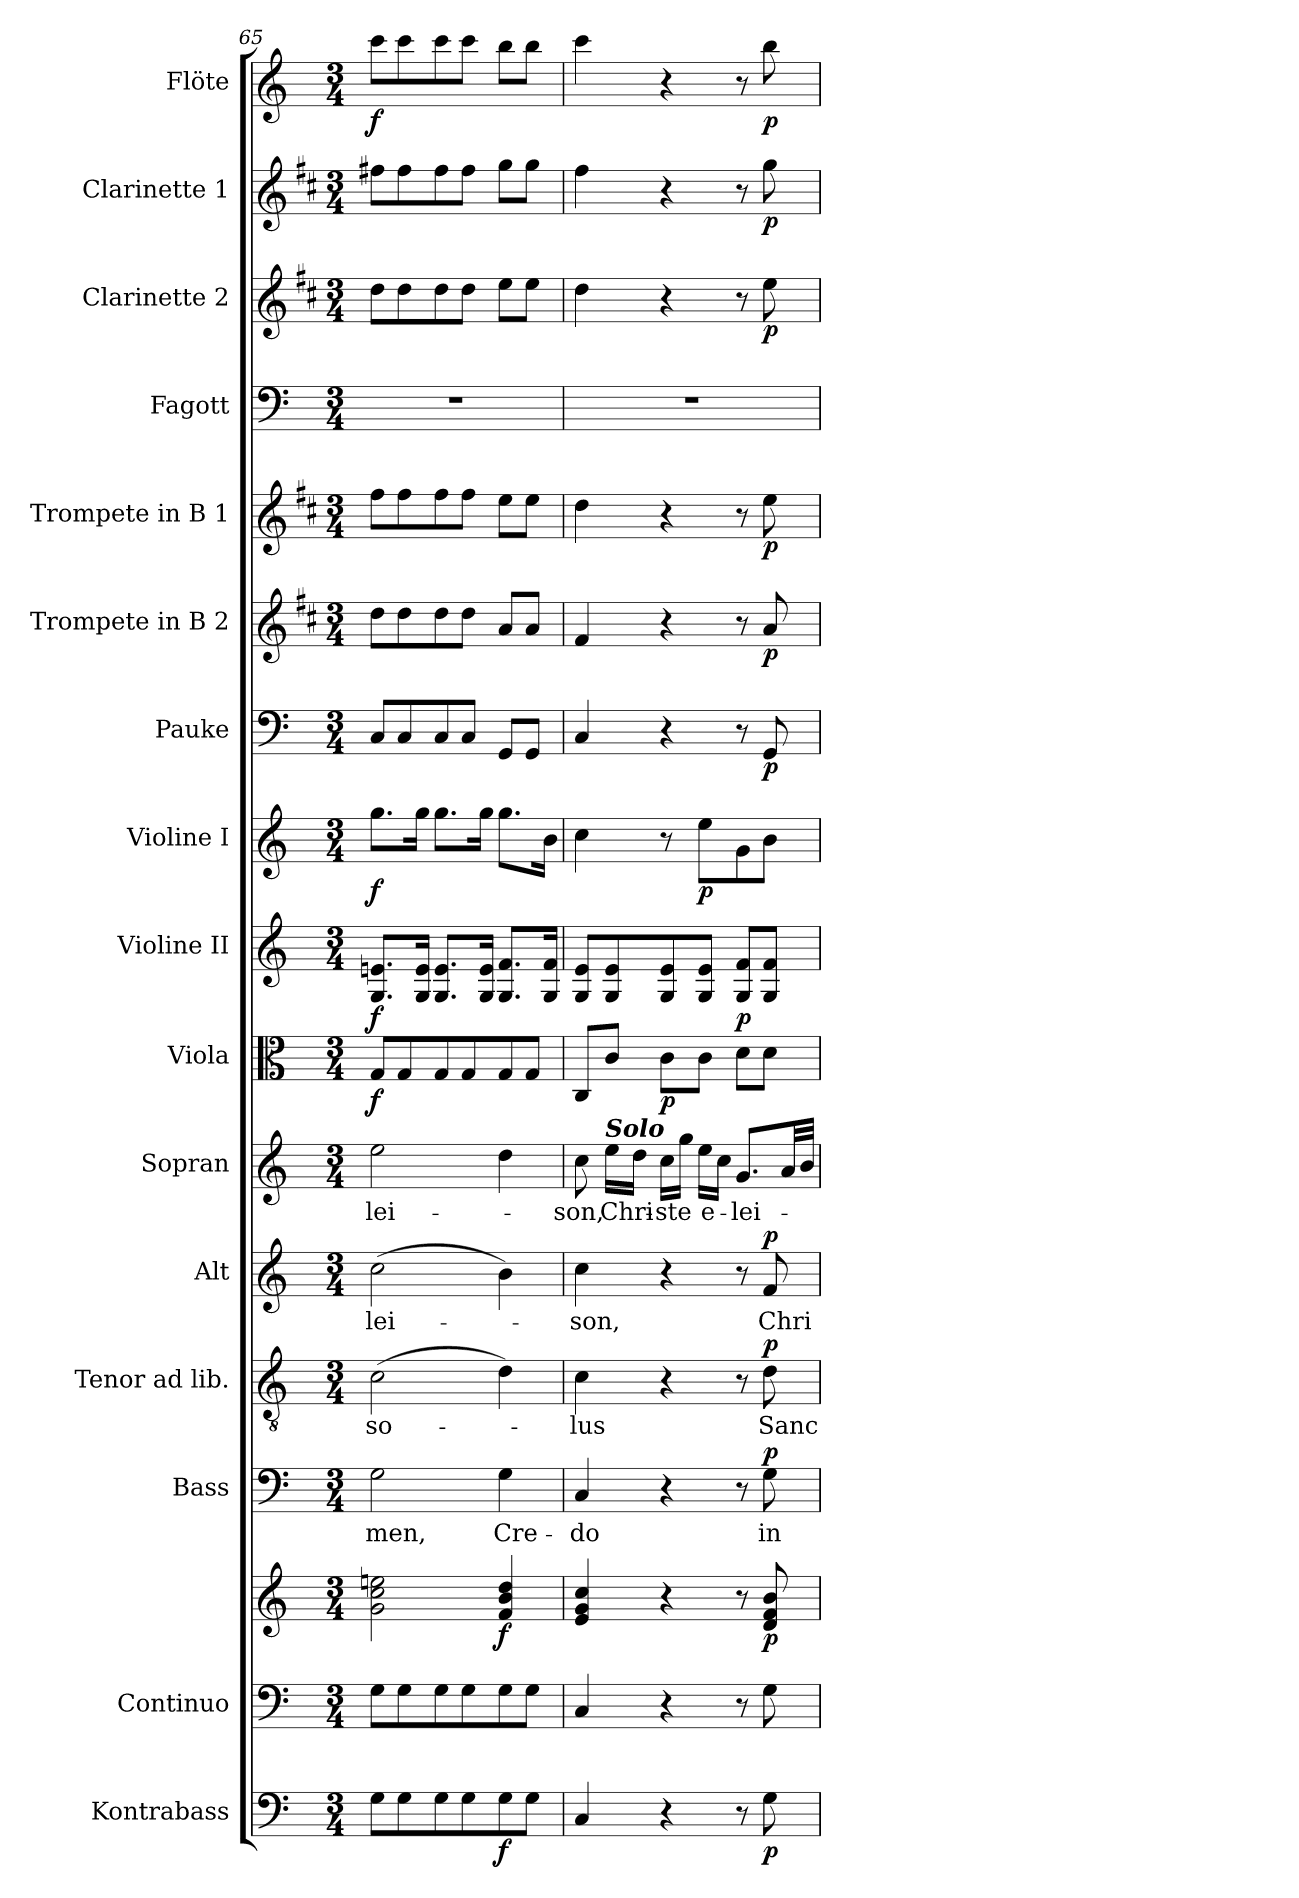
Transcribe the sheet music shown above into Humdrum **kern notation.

**kern	**dynam	**kern	**kern	**dynam	**kern	**text	**dynam	**kern	**text	**dynam	**kern	**text	**dynam	**kern	**text	**kern	**dynam	**kern	**dynam	**kern	**dynam	**kern	**dynam	**kern	**dynam	**kern	**dynam	**kern	**kern	**dynam	**kern	**dynam	**kern	**dynam
*part16	*part16	*part15	*part15	*part15	*part14	*part14	*part14	*part13	*part13	*part13	*part12	*part12	*part12	*part11	*part11	*part10	*part10	*part9	*part9	*part8	*part8	*part7	*part7	*part6	*part6	*part5	*part5	*part4	*part3	*part3	*part2	*part2	*part1	*part1
*staff17	*staff17	*staff16	*staff15	*staff15/16	*staff14	*staff14	*staff14	*staff13	*staff13	*staff13	*staff12	*staff12	*staff12	*staff11	*staff11	*staff10	*staff10	*staff9	*staff9	*staff8	*staff8	*staff7	*staff7	*staff6	*staff6	*staff5	*staff5	*staff4	*staff3	*staff3	*staff2	*staff2	*staff1	*staff1
*I"Kontrabass	*	*I"Continuo	*	*	*I"Bass	*	*	*I"Tenor ad lib.	*	*	*I"Alt	*	*	*I"Sopran	*	*I"Viola	*	*I"Violine II	*	*I"Violine I	*	*I"Pauke	*	*I"Trompete in B 2	*	*I"Trompete in B 1	*	*I"Fagott	*I"Clarinette 2	*	*I"Clarinette 1	*	*I"Flöte	*
*I'Kb.	*	*I'cont.	*	*	*I'B	*	*	*I'T	*	*	*I'A	*	*	*I'S	*	*I'Vla.	*	*I'Vl. II	*	*I'Vl. I	*	*I'Pk.	*	*	*	*	*	*I'Fg.	*I'Cl. 2	*	*I'Cl. 1	*	*I'Fl.	*
*clefF4	*	*clefF4	*clefG2	*	*clefF4	*	*	*clefGv2	*	*	*clefG2	*	*	*clefG2	*	*clefC3	*	*clefG2	*	*clefG2	*	*clefF4	*	*clefG2	*	*clefG2	*	*clefF4	*clefG2	*	*clefG2	*	*clefG2	*
*ITrd7c12	*	*	*	*	*	*	*	*	*	*	*	*	*	*	*	*	*	*	*	*	*	*	*	*ITrd1c2	*	*ITrd1c2	*	*	*ITrd1c2	*	*ITrd1c2	*	*	*
*k[]	*	*k[]	*k[]	*	*k[]	*	*	*k[]	*	*	*k[]	*	*	*k[]	*	*k[]	*	*k[]	*	*k[]	*	*k[]	*	*k[]	*	*k[]	*	*k[]	*k[]	*	*k[]	*	*k[]	*
*C:	*	*C:	*C:	*	*C:	*	*	*C:	*	*	*C:	*	*	*C:	*	*C:	*	*C:	*	*C:	*	*C:	*	*C:	*	*C:	*	*C:	*C:	*	*C:	*	*C:	*
*M3/4	*	*M3/4	*M3/4	*	*M3/4	*	*	*M3/4	*	*	*M3/4	*	*	*M3/4	*	*M3/4	*	*M3/4	*	*M3/4	*	*M3/4	*	*M3/4	*	*M3/4	*	*M3/4	*M3/4	*	*M3/4	*	*M3/4	*
=65	=65	=65	=65	=65	=65	=65	=65	=65	=65	=65	=65	=65	=65	=65	=65	=65	=65	=65	=65	=65	=65	=65	=65	=65	=65	=65	=65	=65	=65	=65	=65	=65	=65	=65
!	!	!	!	!	!	!LO:LY:b	!	!	!LO:LY:b	!	!	!LO:LY:b	!	!	!LO:LY:b	!	!LO:DY:b	!	!LO:DY:b	!	!LO:DY:b	!	!	!	!	!	!	!	!	!	!	!	!	!LO:DY:b
8GG\L	.	8G\L	2g\ 2cc\ 2een\	.	2G\	-men,	.	(>2c\	so-	.	(>2cc\	-lei-	.	2ee\	-lei-	8G/L	f	8.G/ 8.en/L	f	8.gg\L	f	8C/L	.	8cc\L	.	8ee\L	.	2.r	8cc\L	.	8een\L	.	8ccc\L	f
8GG\	.	8G\	.	.	.	.	.	.	.	.	.	.	.	.	.	8G/	.	.	.	.	.	8C/	.	8cc\	.	8ee\	.	.	8cc\	.	8ee\	.	8ccc\	.
.	.	.	.	.	.	.	.	.	.	.	.	.	.	.	.	.	.	16G/ 16e/Jk	.	16gg\Jk	.	.	.	.	.	.	.	.	.	.	.	.	.	.
8GG\	.	8G\	.	.	.	.	.	.	.	.	.	.	.	.	.	8G/	.	8.G/ 8.e/L	.	8.gg\L	.	8C/	.	8cc\	.	8ee\	.	.	8cc\	.	8ee\	.	8ccc\	.
8GG\	.	8G\	.	.	.	.	.	.	.	.	.	.	.	.	.	8G/	.	.	.	.	.	8C/J	.	8cc\J	.	8ee\J	.	.	8cc\J	.	8ee\J	.	8ccc\J	.
.	.	.	.	.	.	.	.	.	.	.	.	.	.	.	.	.	.	16G/ 16e/Jk	.	16gg\Jk	.	.	.	.	.	.	.	.	.	.	.	.	.	.
!	!LO:DY:b	!	!	!LO:DY:b	!	!LO:LY:b	!	!	!	!	!	!	!	!	!	!	!	!	!	!	!	!	!	!	!	!	!	!	!	!	!	!	!	!
8GG\	f	8G\	4f/ 4b/ 4dd/	f	4G\	Cre-	.	4d\)	.	.	4b\)	.	.	4dd\	.	8G/	.	8.G/ 8.f/L	.	8.gg\L	.	8GG/L	.	8g/L	.	8dd\L	.	.	8dd\L	.	8ff\L	.	8bb\L	.
8GG\J	.	8G\J	.	.	.	.	.	.	.	.	.	.	.	.	.	8G/J	.	.	.	.	.	8GG/J	.	8g/J	.	8dd\J	.	.	8dd\J	.	8ff\J	.	8bb\J	.
.	.	.	.	.	.	.	.	.	.	.	.	.	.	.	.	.	.	16G/ 16f/Jk	.	16b\Jk	.	.	.	.	.	.	.	.	.	.	.	.	.	.
=66	=66	=66	=66	=66	=66	=66	=66	=66	=66	=66	=66	=66	=66	=66	=66	=66	=66	=66	=66	=66	=66	=66	=66	=66	=66	=66	=66	=66	=66	=66	=66	=66	=66	=66
!	!	!	!	!	!	!LO:LY:b	!	!	!LO:LY:b	!	!	!LO:LY:b	!	!	!LO:LY:b	!	!	!	!	!	!	!	!	!	!	!	!	!	!	!	!	!	!	!
4CC/	.	4C/	4e/ 4g/ 4cc/	.	4C/	-do	.	4c\	-lus	.	4cc\	-son,	.	8cc\	-son,	8C/L	.	8G/ 8e/L	.	4cc\	.	4C/	.	4e/	.	4cc\	.	2.r	4cc\	.	4ee\	.	4ccc\	.
!	!	!	!	!	!	!	!	!	!	!	!	!	!	!LO:TX:a:Bi:t=Solo	!	!	!	!	!	!	!	!	!	!	!	!	!	!	!	!	!	!	!	!
!	!	!	!	!	!	!	!	!	!	!	!	!	!	!	!LO:LY:b	!	!	!	!	!	!	!	!	!	!	!	!	!	!	!	!	!	!	!
.	.	.	.	.	.	.	.	.	.	.	.	.	.	16ee\LL	Chri-	8c/J	.	8G/ 8e/	.	.	.	.	.	.	.	.	.	.	.	.	.	.	.	.
.	.	.	.	.	.	.	.	.	.	.	.	.	.	16dd\JJ	.	.	.	.	.	.	.	.	.	.	.	.	.	.	.	.	.	.	.	.
!	!	!	!	!	!	!	!	!	!	!	!	!	!	!	!LO:LY:b	!	!LO:DY:b	!	!	!	!	!	!	!	!	!	!	!	!	!	!	!	!	!
4r	.	4r	4r	.	4r	.	.	4r	.	.	4r	.	.	16cc\LL	-ste	8c\L	p	8G/ 8e/	.	8r	.	4r	.	4r	.	4r	.	.	4r	.	4r	.	4r	.
.	.	.	.	.	.	.	.	.	.	.	.	.	.	16gg\JJ	.	.	.	.	.	.	.	.	.	.	.	.	.	.	.	.	.	.	.	.
!	!	!	!	!	!	!	!	!	!	!	!	!	!	!	!LO:LY:b	!	!	!	!	!	!LO:DY:b	!	!	!	!	!	!	!	!	!	!	!	!	!
.	.	.	.	.	.	.	.	.	.	.	.	.	.	16ee\LL	e-	8c\J	.	8G/ 8e/J	.	8ee\L	p	.	.	.	.	.	.	.	.	.	.	.	.	.
.	.	.	.	.	.	.	.	.	.	.	.	.	.	16cc\JJ	.	.	.	.	.	.	.	.	.	.	.	.	.	.	.	.	.	.	.	.
!	!	!	!	!	!	!	!	!	!	!	!	!	!	!	!LO:LY:b	!	!	!	!LO:DY:b	!	!	!	!	!	!	!	!	!	!	!	!	!	!	!
8r	.	8r	8r	.	8r	.	.	8r	.	.	8r	.	.	8.g/L	-lei-	8d\L	.	8G/ 8f/L	p	8g\	.	8r	.	8r	.	8r	.	.	8r	.	8r	.	8r	.
!	!LO:DY:b	!	!	!LO:DY:b	!	!LO:LY:b	!LO:DY:a	!	!LO:LY:b	!LO:DY:a	!	!LO:LY:b	!LO:DY:a	!	!	!	!	!	!	!	!	!	!LO:DY:b	!	!LO:DY:b	!	!LO:DY:b	!	!	!LO:DY:b	!	!LO:DY:b	!	!LO:DY:b
8GG\	p	8G\	8d/ 8f/ 8b/	p	8G\	in	p	8d\	Sanc-	p	8f/	Chri-	p	.	.	8d\J	.	8G/ 8f/J	.	8b\J	.	8GG/	p	8g/	p	8dd\	p	.	8dd\	p	8ff\	p	8bb\	p
.	.	.	.	.	.	.	.	.	.	.	.	.	.	32a/LL	.	.	.	.	.	.	.	.	.	.	.	.	.	.	.	.	.	.	.	.
.	.	.	.	.	.	.	.	.	.	.	.	.	.	32b/JJJ	.	.	.	.	.	.	.	.	.	.	.	.	.	.	.	.	.	.	.	.
=	=	=	=	=	=	=	=	=	=	=	=	=	=	=	=	=	=	=	=	=	=	=	=	=	=	=	=	=	=	=	=	=	=	=
*-	*-	*-	*-	*-	*-	*-	*-	*-	*-	*-	*-	*-	*-	*-	*-	*-	*-	*-	*-	*-	*-	*-	*-	*-	*-	*-	*-	*-	*-	*-	*-	*-	*-	*-
